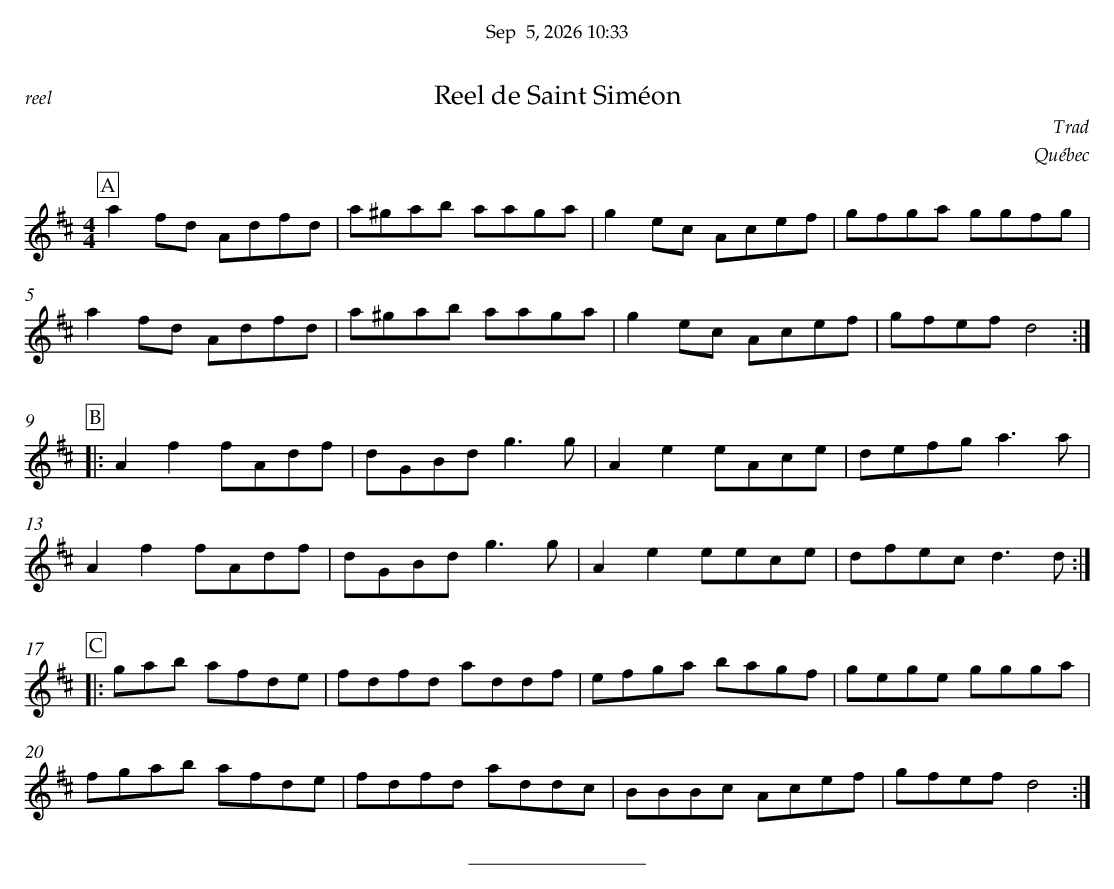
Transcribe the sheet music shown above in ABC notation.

X:1
T:Reel de Saint Siméon
C:Trad
O:Québec
M:4/4
L:1/8
K:Dmaj
P:A
a2fd Adfd | a^gab aaga | g2ec Acef | gfga ggfg |
a2fd Adfd | a^gab aaga | g2ec Acef | gfef d4 :|
%%vskip 0.5cm
P:B
|:A2f2 fAdf | dGBd g3g | A2e2 eAce | defg a3a |
A2f2 fAdf | dGBd g3g | A2e2 eece | dfec d3d :|
%%vskip 0.5cm
P:C
|:gab afde | fdfd addf | efga bagf | gege ggga |
fgab afde | fdfd addc | BBBc Acef | gfef d4 :|
